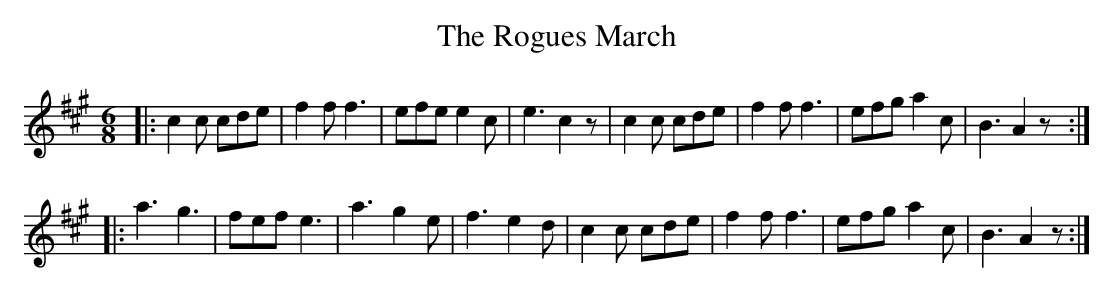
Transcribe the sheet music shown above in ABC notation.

X:1
T:The Rogues March
M:6/8
L:1/8
K:A t=8
|: c2c cde | f2f f3 | efe e2c | e3 c2z | c2c cde | f2f f3 | efg a2c | B3 A2z :|
|: a3  g3  | fef e3 | a3  g2e | f3 e2d | c2c cde | f2f f3 | efg a2c | B3 A2z :|
